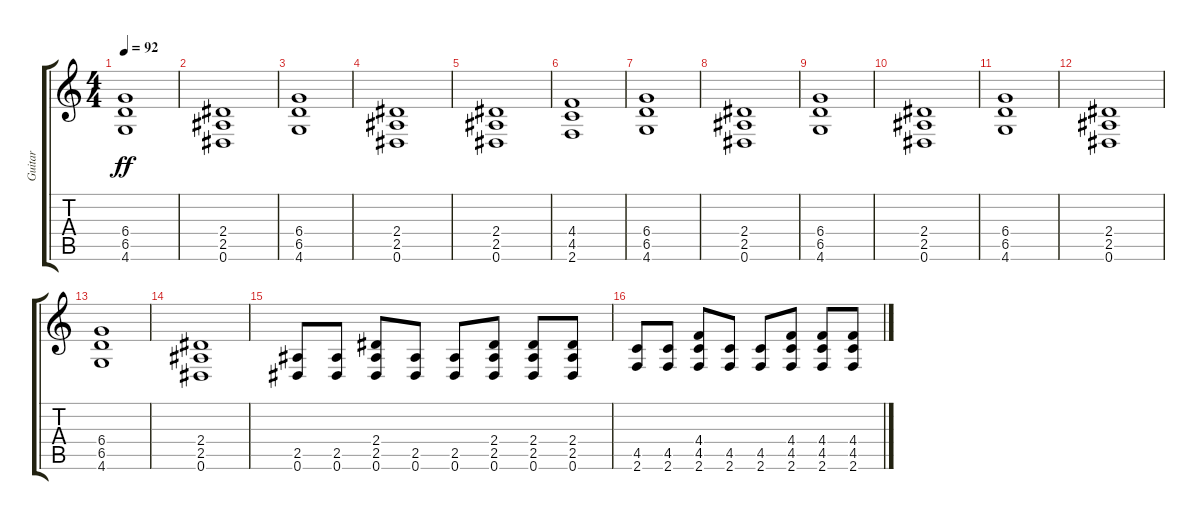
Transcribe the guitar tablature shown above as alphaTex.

\track ("Guitar" "Guitar") {instrument distortionguitar}
\staff {score tabs}
\tuning (Eb4 Bb3 Gb3 Db3 Ab2 Eb2) {hide}
\ts (4 4)
\tempo 92
\clef g2
\ks c
(6.4 6.5 4.6).1{dy ff} |
(2.4 2.5 0.6).1 |
(6.4 6.5 4.6).1 |
(2.4 2.5 0.6).1 |
(2.4 2.5 0.6).1 |
(4.4 4.5 2.6).1 |
(6.4 6.5 4.6).1 |
(2.4 2.5 0.6).1 |
(6.4 6.5 4.6).1 |
(2.4 2.5 0.6).1 |
(6.4 6.5 4.6).1 |
(2.4 2.5 0.6).1 |
(6.4 6.5 4.6).1 |
(2.4 2.5 0.6).1 |
(2.5 0.6).8{volume 16} (2.5 0.6).8 (2.4 2.5 0.6).8 (2.5 0.6).8 (2.5 0.6).8 (2.4 2.5 0.6).8 (2.4 2.5 0.6).8 (2.4 2.5 0.6).8 |
(4.5 2.6).8 (4.5 2.6).8 (4.4 4.5 2.6).8 (4.5 2.6).8 (4.5 2.6).8 (4.4 4.5 2.6).8 (4.4 4.5 2.6).8 (4.4 4.5 2.6).8
